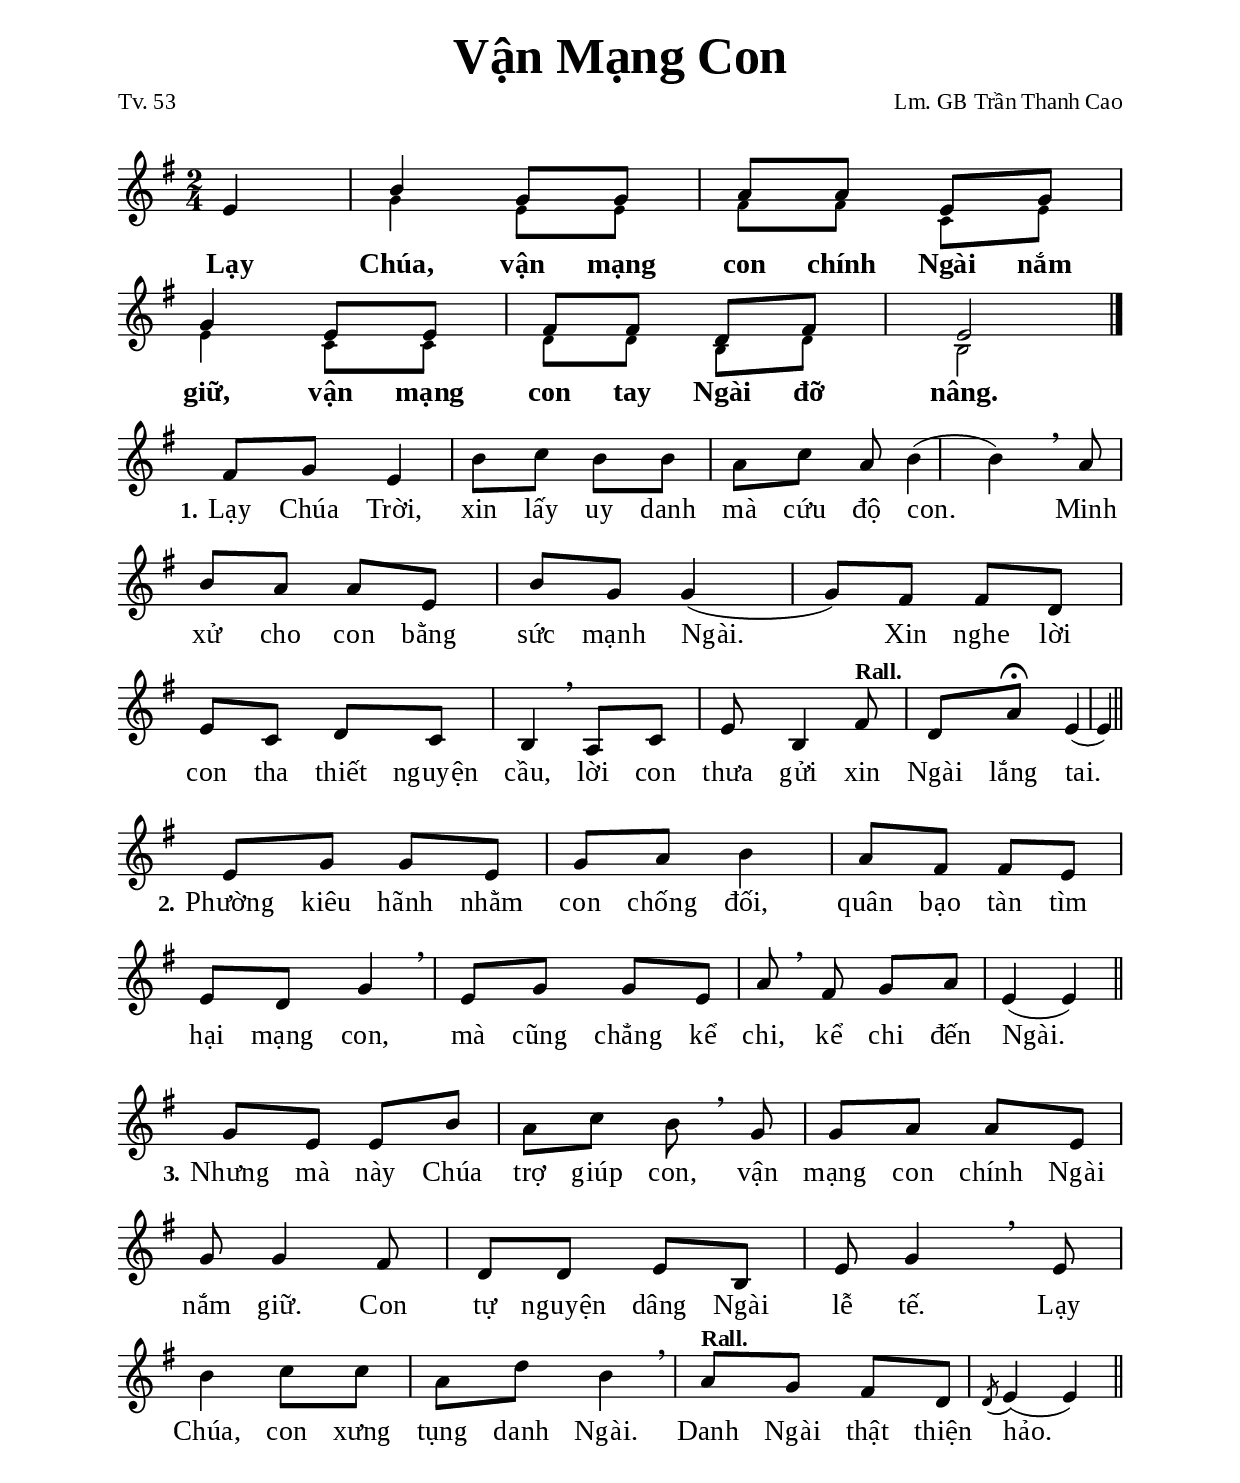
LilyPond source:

% Cài đặt chung
\version "2.22.1"
\include "english.ly"

\header {
  title = \markup { \fontsize #3 "Vận Mạng Con" }
  poet = "Tv. 53"
  composer = "Lm. GB Trần Thanh Cao"
  arranger = " "
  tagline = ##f
}

\paper {
  #(set-paper-size "a4")
  top-margin = 10\mm
  bottom-margin = 10\mm
  left-margin = 20\mm
  right-margin = 20\mm
  indent = #0
  #(define fonts
    (make-pango-font-tree
      "Liberation Serif"
      "Liberation Serif"
      "Liberation Serif"
      (/ 20 20)))
  page-count = #1
}

% Nhạc điệp khúc
nhacDiepKhucSop = \relative c' {
  \partial 4 e4 |
  b' g8 g |
  a a e g |
  g4 e8 e |
  fs fs d fs |
  e2 \bar "|."
}

nhacDiepKhucBass = \relative c'' {
  \skip 4
  g4  e8 e |
  fs fs c e |
  e4 c8 c |
  d d b d |
  b2
}

% Nhạc phiên khúc
nhacPhienKhucMot = \relative c' {
  fs8 g e4 b'8 c b b a c a b4 (b) \breathe
  a8 b a a e b' g g4 (g8)
  fs8 fs d e c d c b4 \breathe
  a8 c e b4
  \tempo "Rall." fs'8 d a' \fermata e4 (e) \bar "||"
}

nhacPhienKhucHai = \relative c' {
  e8 g g e g a b4
  a8 fs fs e e d g4 \breathe
  e8 g g e a \breathe
  fs8 g a e4 (e) \bar "||"
}

nhacPhienKhucBa = \relative c'' {
  g8 e e b' a c b \breathe
  g g a a e g g4
  fs8 d d e b e g4 \breathe
  e8 b'4 c8 c a d b4 \breathe
  \tempo "Rall." a8 g fs d
  \acciaccatura d8 e4 (e) \bar "||"
}

% Lời điệp khúc
loiDiepKhuc = \lyricmode {
  Lạy Chúa, vận mạng con chính Ngài nắm giữ,
  vận mạng con tay Ngài đỡ nâng.
}

% Lời phiên khúc
loiPhienKhucMot = \lyricmode {
  \set stanza = #"1."
  Lạy Chúa Trời, xin lấy uy danh mà cứu độ con.
  Minh xử cho con bằng sức mạnh Ngài.
  Xin nghe lời con tha thiết nguyện cầu,
  lời con thưa gửi xin Ngài lắng tai.
}

loiPhienKhucHai = \lyricmode {
  \set stanza = #"2."
  Phường kiêu hãnh nhằm con chống đối,
  quân bạo tàn tìm hại mạng con,
  mà cũng chẳng kể chi, kể chi đến Ngài.
}

loiPhienKhucBa = \lyricmode {
  \set stanza = #"3."
  Nhưng mà này Chúa trợ giúp con,
  vận mạng con chính Ngài nắm giữ.
  Con tự nguyện dâng Ngài lễ tế.
  Lạy Chúa, con xưng tụng danh Ngài.
  Danh Ngài thật thiện hảo.
}


% Dàn trang
\score {
  \new ChoirStaff <<
    \new Staff = diepKhuc \with {
        \consists "Merge_rests_engraver"
        %\magnifyStaff #(magstep +1)
      }
      <<
      \new Voice = beSop {
        \voiceOne \key g \major \time 2/4 \nhacDiepKhucSop
      }
      \new Voice = beBas {
        \override NoteHead.font-size = #-2
        \voiceTwo \key g \major \time 2/4 \nhacDiepKhucBass
      }
    >>
    \new Lyrics \lyricsto beSop \loiDiepKhuc
  >>
  \layout {
    \override Lyrics.LyricText.font-series = #'bold
    \override Lyrics.LyricText.font-size = #+2
    \override Lyrics.LyricSpace.minimum-distance = #4.0
    \override Score.BarNumber.break-visibility = ##(#f #f #f)
    \override Score.SpacingSpanner.uniform-stretching = ##t
  }
}

\score {
  \new ChoirStaff <<
    \new Staff = phienKhuc \with {
        %\magnifyStaff #(magstep +1)
      }
      <<
      \new Voice = beSop {
        \key g \major \time 2/4 \nhacPhienKhucMot
      }
    >>
    \new Lyrics \lyricsto beSop \loiPhienKhucMot
  >>
  \layout {
    \override Staff.TimeSignature.transparent = ##t
    \override Lyrics.LyricText.font-size = #+2
    \override Lyrics.LyricSpace.minimum-distance = #2.5
    \override Score.BarNumber.break-visibility = ##(#f #f #f)
    \override Score.SpacingSpanner.uniform-stretching = ##t
    \set Score.barAlways = ##t
    \set Score.defaultBarType = ""
  } 
}

\score {
  \new ChoirStaff <<
    \new Staff = phienKhuc \with {
        %\magnifyStaff #(magstep +1)
      }
      <<
      \new Voice = beSop {
        \key g \major \time 2/4 \nhacPhienKhucHai
      }
    >>
    \new Lyrics \lyricsto beSop \loiPhienKhucHai
  >>
  \layout {
    \override Staff.TimeSignature.transparent = ##t
    \override Lyrics.LyricText.font-size = #+2
    \override Lyrics.LyricSpace.minimum-distance = #2.5
    \override Score.BarNumber.break-visibility = ##(#f #f #f)
    \override Score.SpacingSpanner.uniform-stretching = ##t
    \set Score.barAlways = ##t
    \set Score.defaultBarType = ""
  } 
}

\score {
  \new ChoirStaff <<
    \new Staff = phienKhuc \with {
        %\magnifyStaff #(magstep +1)
      }
      <<
      \new Voice = beSop {
        \key g \major \time 2/4 \nhacPhienKhucBa
      }
    >>
    \new Lyrics \lyricsto beSop \loiPhienKhucBa
  >>
  \layout {
    \override Staff.TimeSignature.transparent = ##t
    \override Lyrics.LyricText.font-size = #+2
    \override Lyrics.LyricSpace.minimum-distance = #2.4
    \override Score.BarNumber.break-visibility = ##(#f #f #f)
    \override Score.SpacingSpanner.uniform-stretching = ##t
    \set Score.barAlways = ##t
    \set Score.defaultBarType = ""
  } 
}

